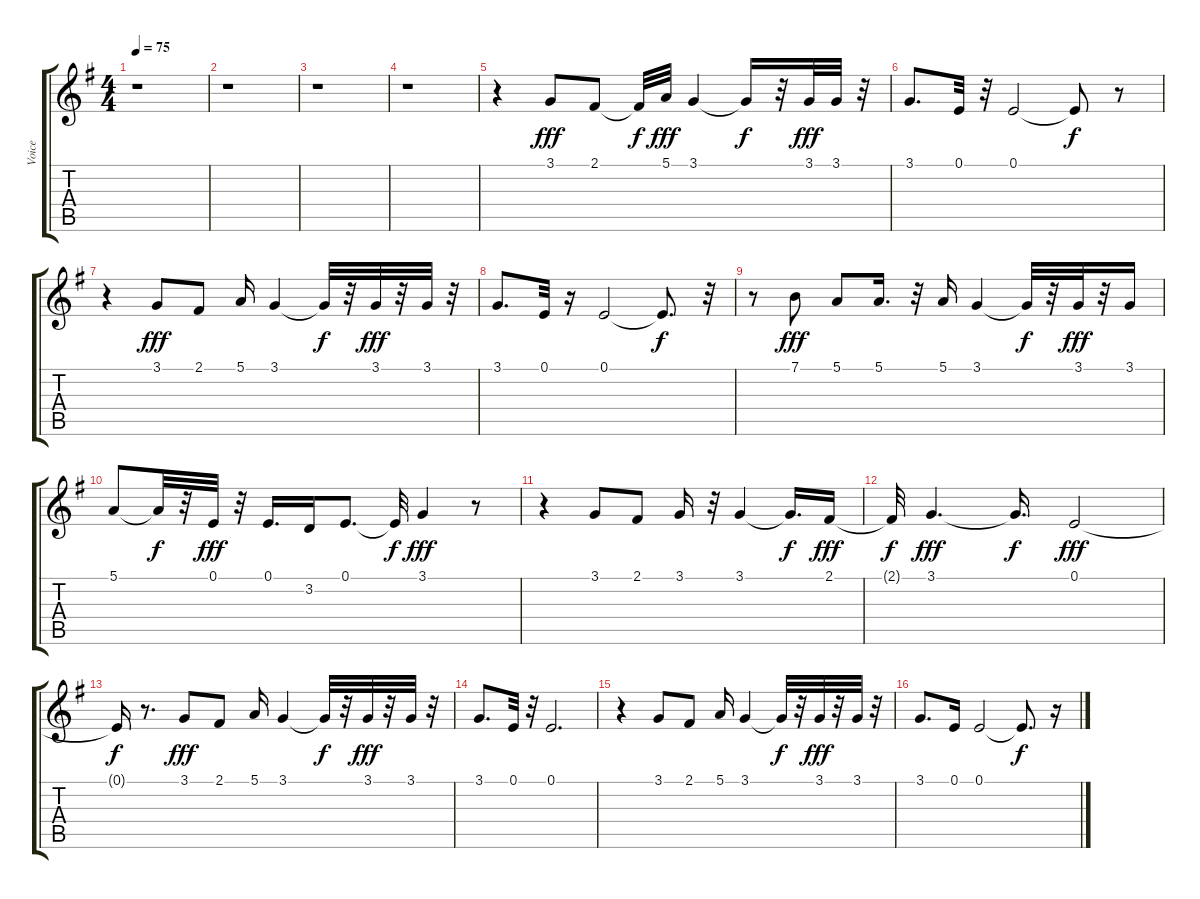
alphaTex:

\track ("Voice" "Voice") {instrument synthvoice}
\staff {score tabs}
\tuning (E4 B3 G3 D3 A2 E2) {hide}
\ts (4 4)
\tempo 75
\clef g2
\ks eminor
r.1{dy fff} |
r.1 |
r.1 |
r.1 |
r.4 3.1.8 2.1.8 2.1{t}.32{dy f} 5.1.32{dy fff} 3.1.4 3.1{t}.16{dy f} r.32 3.1.32{dy fff} 3.1.32 r.32 |
3.1.8{d} 0.1.32 r.32 0.1.2 0.1{t}.8{dy f} r.8 |
r.4 3.1.8{dy fff} 2.1.8 5.1.16 3.1.4 3.1{t}.32{dy f} r.32 3.1.32{dy fff} r.32 3.1.32 r.32 |
3.1.8{d} 0.1.32 r.16 0.1.2 0.1{t}.8{d dy f} r.32 |
r.8 7.1.8{dy fff} 5.1.8 5.1.16{d} r.32 5.1.16 3.1.4 3.1{t}.32{dy f} r.32 3.1.32{dy fff} r.32 3.1.16 |
5.1.8 5.1{t}.32{dy f} r.32 0.1.32{dy fff} r.32 0.1.16{d} 3.2.16 0.1.8{d} 0.1{t}.32{dy f} 3.1.4{dy fff} r.8 |
r.4 3.1.8 2.1.8 3.1.16 r.32 3.1.4 3.1{t}.16{d dy f} 2.1.16{dy fff} |
2.1{t}.32{dy f} 3.1.4{d dy fff} 3.1{t}.16{d dy f} 0.1.2{dy fff} |
0.1{t}.16{dy f} r.8{d} 3.1.8{dy fff} 2.1.8 5.1.16 3.1.4 3.1{t}.32{dy f} r.32 3.1.32{dy fff} r.32 3.1.32 r.32 |
3.1.8{d} 0.1.32 r.32 0.1.2{d} |
r.4 3.1.8 2.1.8 5.1.16 3.1.4 3.1{t}.32{dy f} r.32 3.1.32{dy fff} r.32 3.1.32 r.32 |
3.1.8{d} 0.1.16 0.1.2 0.1{t}.8{d dy f} r.16
